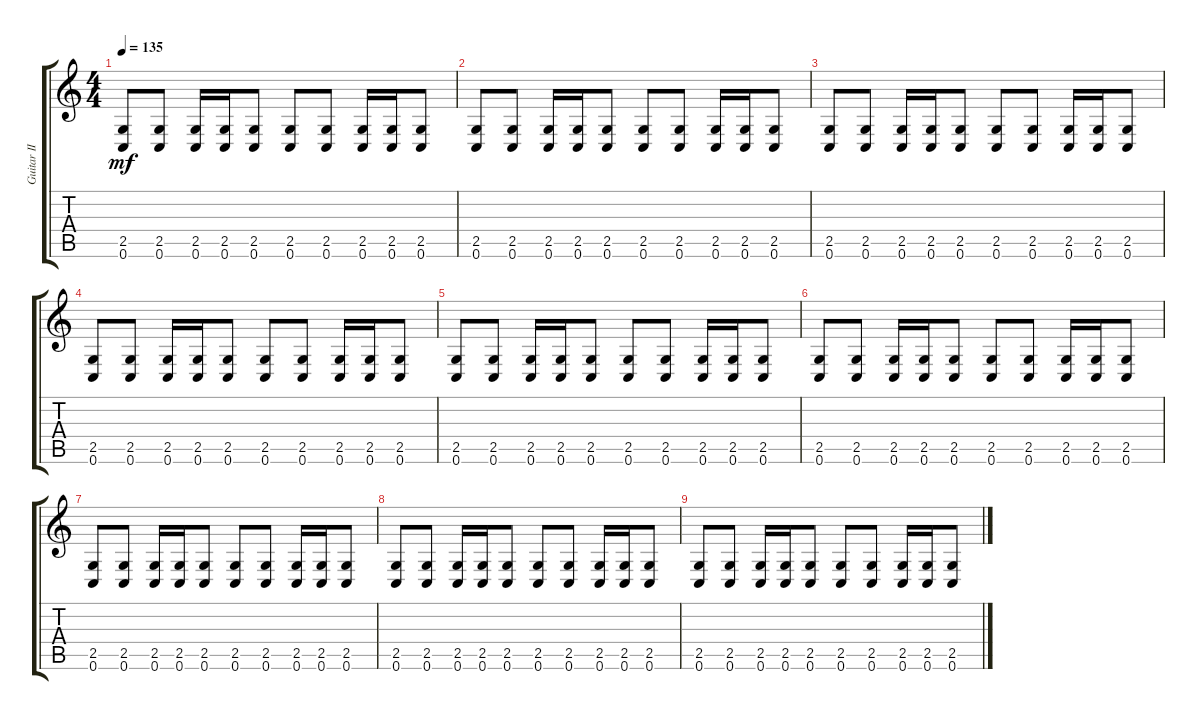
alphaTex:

\track ("Guitar II" "Guitar II") {instrument distortionguitar}
\staff {score tabs}
\tuning (C4 G3 Eb3 Bb2 F2 C2) {hide}
\ts (4 4)
\tempo 135
\clef g2
\ks c
(2.5 0.6).8{dy mf} (2.5 0.6).8 (2.5 0.6).16 (2.5 0.6).16 (2.5 0.6).8 (2.5 0.6).8 (2.5 0.6).8 (2.5 0.6).16 (2.5 0.6).16 (2.5 0.6).8 |
(2.5 0.6).8 (2.5 0.6).8 (2.5 0.6).16 (2.5 0.6).16 (2.5 0.6).8 (2.5 0.6).8 (2.5 0.6).8 (2.5 0.6).16 (2.5 0.6).16 (2.5 0.6).8 |
(2.5 0.6).8 (2.5 0.6).8 (2.5 0.6).16 (2.5 0.6).16 (2.5 0.6).8 (2.5 0.6).8 (2.5 0.6).8 (2.5 0.6).16 (2.5 0.6).16 (2.5 0.6).8 |
(2.5 0.6).8 (2.5 0.6).8 (2.5 0.6).16 (2.5 0.6).16 (2.5 0.6).8 (2.5 0.6).8 (2.5 0.6).8 (2.5 0.6).16 (2.5 0.6).16 (2.5 0.6).8 |
(2.5 0.6).8 (2.5 0.6).8 (2.5 0.6).16 (2.5 0.6).16 (2.5 0.6).8 (2.5 0.6).8 (2.5 0.6).8 (2.5 0.6).16 (2.5 0.6).16 (2.5 0.6).8 |
(2.5 0.6).8 (2.5 0.6).8 (2.5 0.6).16 (2.5 0.6).16 (2.5 0.6).8 (2.5 0.6).8 (2.5 0.6).8 (2.5 0.6).16 (2.5 0.6).16 (2.5 0.6).8 |
(2.5 0.6).8 (2.5 0.6).8 (2.5 0.6).16 (2.5 0.6).16 (2.5 0.6).8 (2.5 0.6).8 (2.5 0.6).8 (2.5 0.6).16 (2.5 0.6).16 (2.5 0.6).8 |
(2.5 0.6).8 (2.5 0.6).8 (2.5 0.6).16 (2.5 0.6).16 (2.5 0.6).8 (2.5 0.6).8 (2.5 0.6).8 (2.5 0.6).16 (2.5 0.6).16 (2.5 0.6).8 |
(2.5 0.6).8 (2.5 0.6).8 (2.5 0.6).16 (2.5 0.6).16 (2.5 0.6).8 (2.5 0.6).8 (2.5 0.6).8 (2.5 0.6).16 (2.5 0.6).16 (2.5 0.6).8
